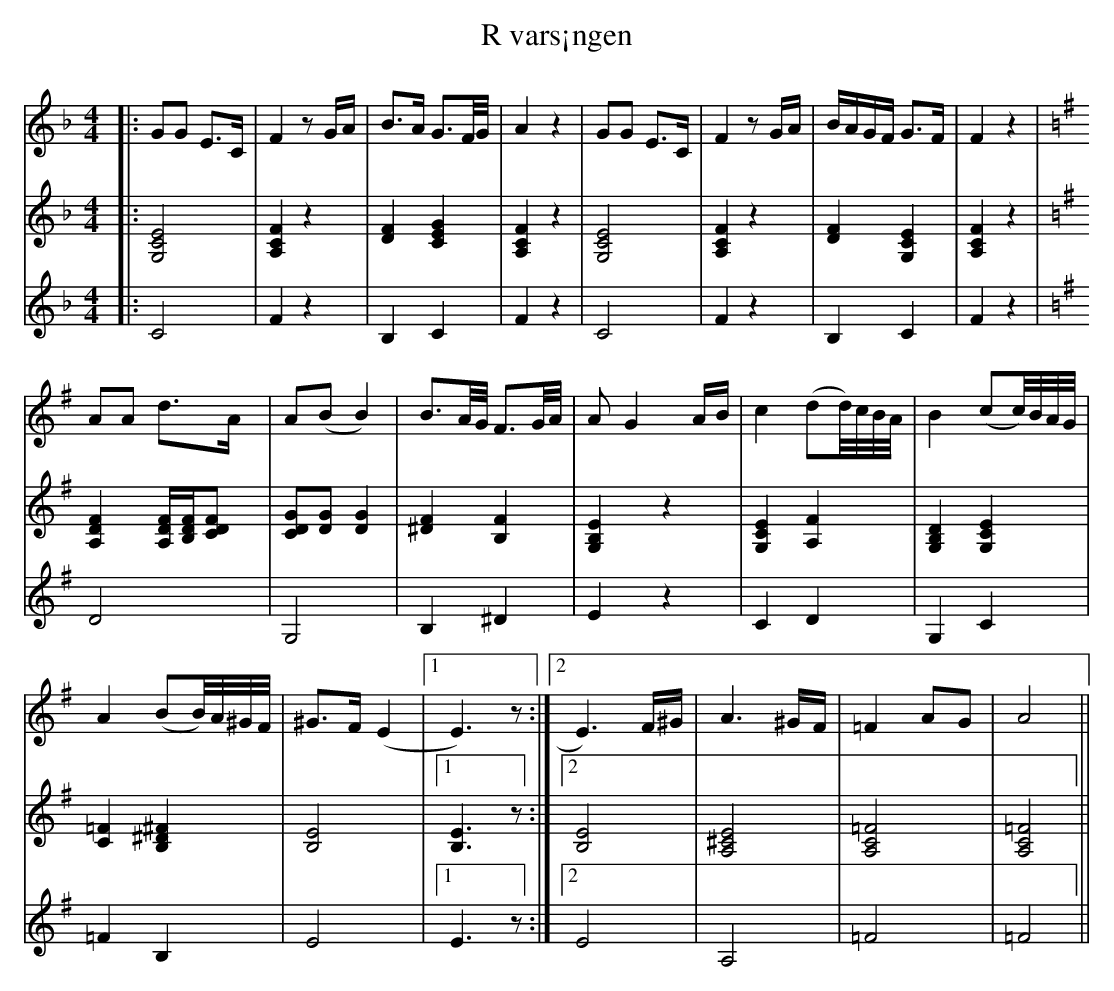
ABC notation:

X:1
T: R vars¡ngen
K: F
M: 4/4
V: 1
|: GG E>C | F2zG/A/ | B>A G>F/G// | A2z2 | GG E>C | F2zG/A/ | B/A/G/F/ G>F | F2z2 |
K: G
AA d>A | A(BB2) | B>A/G// F>G/A// | AG2A/B/ | c2(dd//)c//B//A// | B2(cc//)B//A//G// |
A2 (BB//)A//^G//F// | ^G>F(E2 |1 E3)z :|2 E3)F/^G/ | A3^G/F/ | =F2AG | A4 ||
V: 2
|: [E4C4G,4] | [F2C2A,2]z2 | [F2D2][G2E2C2] | [F2C2A,2]z2 | [E4C4G,4] | [F2C2A,2]z2 | [F2D2][G,2E2C2] | [F2C2A,2]z2 |
K: G
[F2A,2D2][F/A,/D/][F/B,/D/][FCD] | [GCD][GD][G2D2] | [F2^D2][F2B,2] | [E2B,2G,2]z2 | [E2C2G,2][F2A,2] | [G,2D2B,2][G,2E2C2] |
[=F2C2][^F2B,2^D2] | [E4B,4] |1 [E3B,3]z :|2 [E4B,4] | [E4^C4A,4] | [=F4C4A,4] | [=F4A,4C4] ||
V: 3
|: C4 | F2z2 | B,2C2 | F2z2 | C4 | F2z2 | B,2C2 | F2z2 |
K: G
D4 | G,4 | B,2^D2 | E2z2 | C2D2 | G,2C2 |
=F2B,2 | E4 |1 E3z :|2 E4 | A,4 | =F4 | =F4 ||
